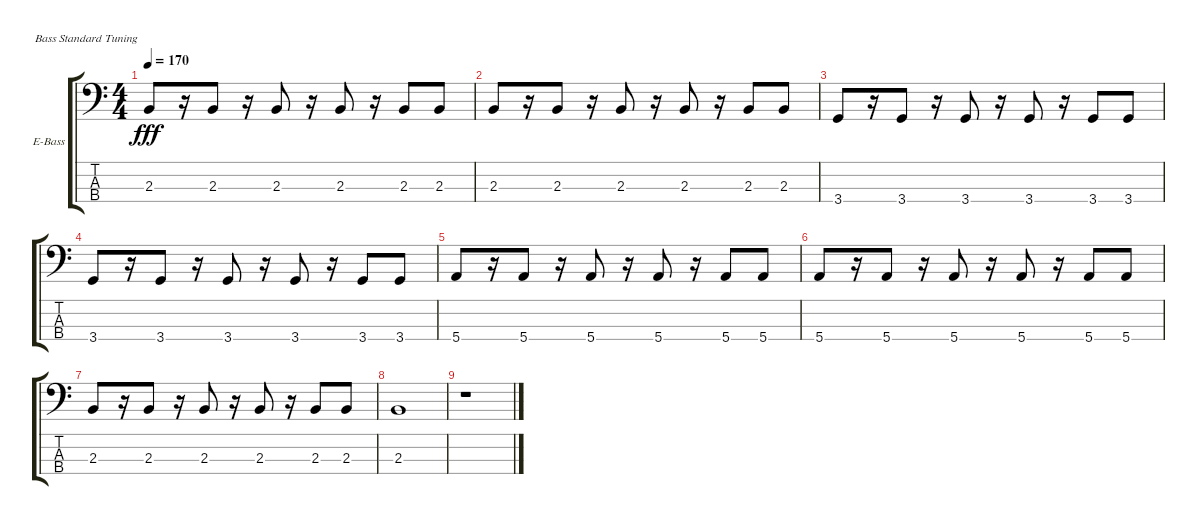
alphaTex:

\defaultSystemsLayout 4
\bracketExtendMode groupsimilarinstruments
\firstSystemTrackNameOrientation horizontal
\otherSystemsTrackNameOrientation horizontal
\track ("Electric Bass" "E-Bass") {instrument electricbassfinger}
\staff {score tabs}
\tuning (G2 D2 A1 E1)
\ts (4 4)
\tempo 170
\clef f4
\scale
0.333333
\ks c
2.3.8{dy fff} r.16 2.3.8 r.16 2.3.8 r.16 2.3.8 r.16 2.3.8 2.3.8 |
\scale
0.333333 2.3.8 r.16 2.3.8 r.16 2.3.8 r.16 2.3.8 r.16 2.3.8 2.3.8 |
\scale
0.333333 3.4.8 r.16 3.4.8 r.16 3.4.8 r.16 3.4.8 r.16 3.4.8 3.4.8 |
\scale
0.333333 3.4.8 r.16 3.4.8 r.16 3.4.8 r.16 3.4.8 r.16 3.4.8 3.4.8 |
\scale
0.333333 5.4.8 r.16 5.4.8 r.16 5.4.8 r.16 5.4.8 r.16 5.4.8 5.4.8 |
\scale
0.333333 5.4.8 r.16 5.4.8 r.16 5.4.8 r.16 5.4.8 r.16 5.4.8 5.4.8 |
\scale
0.333333 2.3.8 r.16 2.3.8 r.16 2.3.8 r.16 2.3.8 r.16 2.3.8 2.3.8 |
\scale
0.333333 2.3.1 |
r.1
